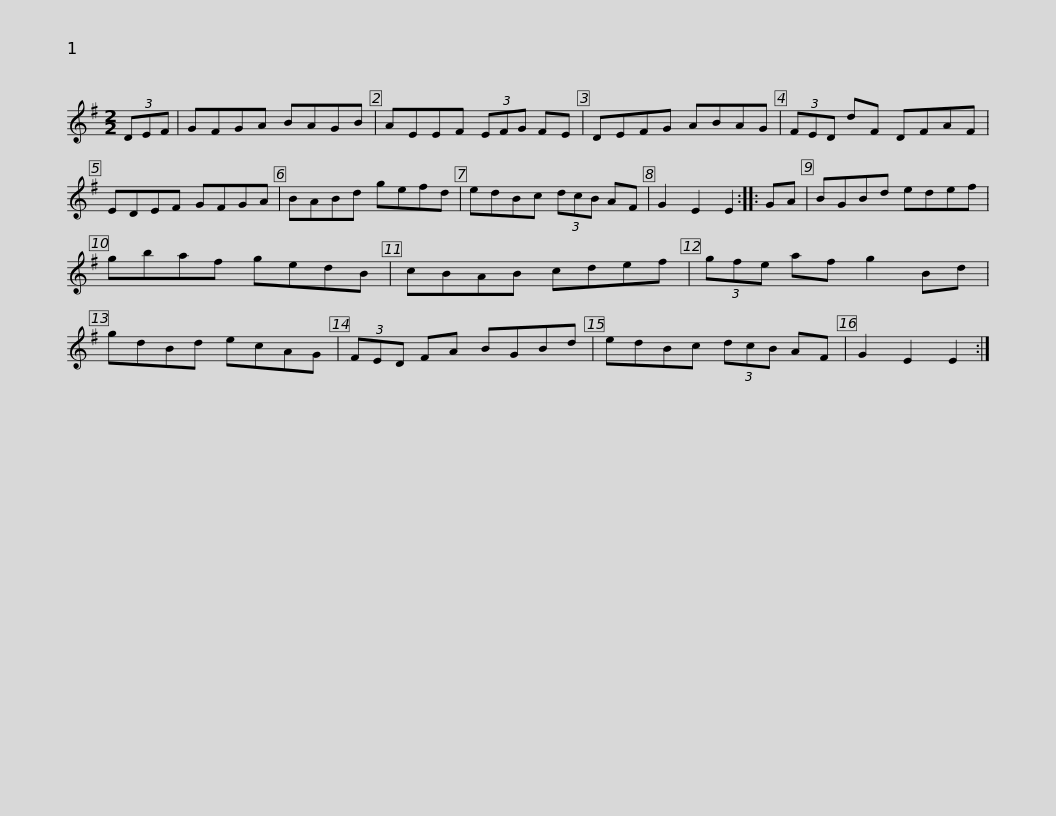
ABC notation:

X:1
L:1/8
M:2/2
I:linebreak $
K:G
V:1 treble
V:1
 (3DEF | GFGA BAGB | AEEF (3EFG FE | DEFG ABAG | (3FED dF DFAF | %5
 EDEF GFGA |$ BABd gefd | edBc (3dcB AF | G2 E2 E2 :: GA | %10
 BGBd edef | gbaf gedB |$ cBAB cdef | (3gfe af g2 Bd | gdBd ecAG | %15
 (3FED FA BGBd | edBc (3dcB AF | G2 E2 E2 :| %18
